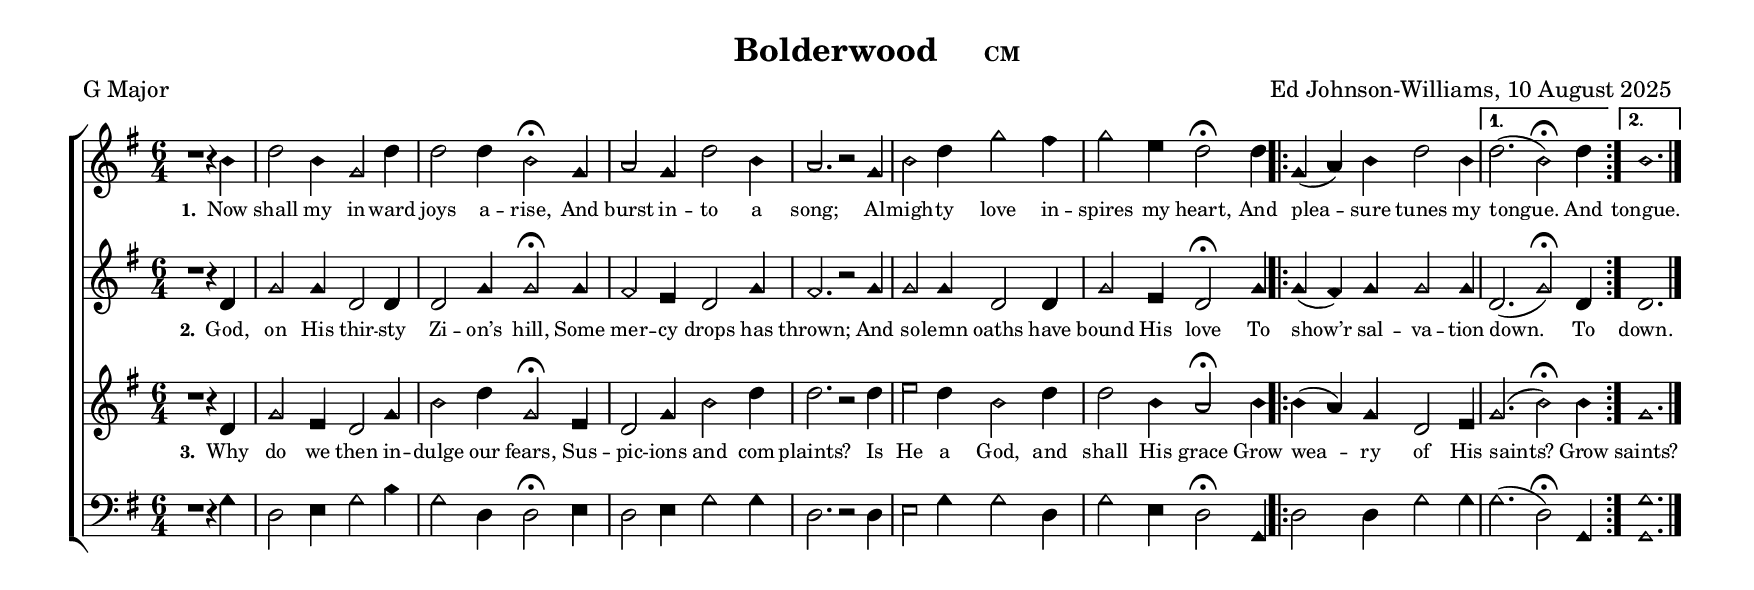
\language "espanol"
\version "2.24.0"
#(set-default-paper-size "a4landscape")
\include "articulate.ly"


%%%%%% Sacred Harp Simplified Template v1.0 %%%%%%
% Ed Johnson-Williams - Fast typesetting from paper
%
% HOW TO USE THIS TEMPLATE:
% 1. Change songKey (line 39) to set the key - examples provided
% 2. Update song info (lines 40-42): title, meter, composer
% 3. Update meter = "G Major" (line 54) to show the key name
% 4. Enter music in the four voice sections (always in C major)
% 5. Add lyrics to verseOne and verseTwo sections

%
% QUICK TIPS:
% - Always write music as if in C major (do, re, mi, fa, sol, la, si)
% - The transpose happens automatically based on songKey
% - All parts sing same lyrics - placement under treble/tenor for good spacing
% - For minor keys: set songKey AND uncomment \minor in global
%
% KEY TRANSPOSITION EXAMPLES (change in ONE place only):
% C major:  \transpose do do    (no change - default)
% G major:  \transpose do sol
% F major:  \transpose do fa
% D major:  \transpose do re
% Bb major: \transpose do sib
% Eb major: \transpose do mib
% A major:  \transpose do la
%
% MINOR KEYS:
% A minor:  \transpose do la   (then use \minor in global)
% E minor:  \transpose do mi   (then use \minor in global)
% D minor:  \transpose do re   (then use \minor in global)
% C minor:  \transpose do do   (then use \minor in global)
% G minor:  \transpose do sol  (then use \minor in global)

%%%%%% QUICK SETTINGS %%%%%%
songKey = sol  % Change this to set key (see examples above)
songTitle = "Bolderwood"
songMeter = "CM"
songComposer = "Ed Johnson-Williams, 10 August 2025"

\paper {
  page-count = #1
  system-count = #1
  system-system-spacing = #'((basic-distance . 0) (padding . 6))
  top-margin = 0.5\in

}

\header {
  title = \markup{ \bold \smaller #songTitle "   " \small{#songMeter }}
  arranger = #songComposer
  meter = "G Major"  % Update this manually to match songKey
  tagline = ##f
}

global = {
  \key do \major
  % \minor        % Uncomment for minor keys but leave the \major aboe
  \aikenHeads     % or \sacredHarpHeads for 4-shape
  \numericTimeSignature
  \time 6/4       % Change as needed
  \defineBarLine ";" #'("|" ";" " ")
  \defineBarLine ";." #'("|" ";." ";.")
  \defineBarLine ".;" #'("|" ".;" ".;")
  \defineBarLine ".." #'(".." ".." "..")
  \defineBarLine ";.." #'(";.." ";.." ";..")
  \defineBarLine ";.;" #'(";.;" ";.;" ";.;")
  \autoBeamOff
}

%%%%%%% MUSIC %%%%%%%%%
% Write all music in C major (do, re, mi, fa, sol, la, si)
% The songKey transpose will handle the actual key
%
% HELPFUL PATTERNS:
% Repeats:     \repeat volta 2 { music }
% Mid-bar:     \bar ";"
% Line break:  \break (after A section)
% Slurs:       do8[re8] or do4(re4)
% Ties:        do4~ do4

trebleMusic = \relative do' {
  % === A SECTION ===

  r1 r4 mi4 |

  sol2 mi4 do2 sol'4 |
  sol2 sol4 mi2\fermata do4 |
  re2 do4 sol'2 mi4 | \break
  re2. r2 do4|
  mi2 sol4 do2 si4 |
  do2 la4 sol2\fermata sol4  | \bar ".|:"

  \repeat volta 2 {
    do,4(re) mi sol2 mi4 |
  }
  \alternative {
    { sol2.(mi2)\fermata sol4 | }
    { mi1. | }
  }




  % === B SECTION ===
  % Add B section music here
  \bar ".."
}

altoMusic = \relative do' {
  % === A SECTION ===

  r1 r4 sol4 |

  do2 do4 sol2 sol4 |
  sol2 do4 do2\fermata do4 |
  si2 la4 sol2 do4 |
  si2. r2 do4 |
  do2 do4 sol2 sol4 |
  do2 la4 sol2\fermata do4 | \bar ".|:"

  \repeat volta 2 {
    do4(si) do do2 do4 |
  }
  \alternative {
    { sol2.(do2)\fermata sol4 | }
    { sol1. | }
  }



  % === B SECTION ===
  % Add B section music here
}

tenorMusic = \relative do' {
  % === A SECTION ===
  r1 r4 sol4 |
  do2 la4 sol2 do4 |
  mi2 sol4 do,2\fermata la4 |
  sol2 do4 mi2 sol4 |
  sol2. r2 sol4 |
  la2 sol4 mi2 sol4 |
  sol2 mi4 re2\fermata mi4 | \bar ".|:"

  \repeat volta 2 {
    mi4(re) do sol2 la4 |
  }
  \alternative {
    { do2.(mi2)\fermata mi4 | }
    { do1. | }
  }

  % === B SECTION ===
  % Add B section music here
  \bar "|."
}

bassMusic = \relative do {
  % === A SECTION ===
  r1 r4 do4 |
  sol2 la4 do2 mi4|
  do2 sol4 sol2\fermata la4 |
  sol2 la4 do2 do4 |
  sol2. r2 sol4 |
  la2 do4 do2 sol4 |
  do2 la4 sol2\fermata do,4 | \bar ".|:"

  \repeat volta 2 {
    sol'2 sol4 do2 do4 |
  }
  \alternative {
    { do2.(sol2)\fermata do,4 | }
    { <do do'>1. | }
  }




  % === B SECTION ===
  % Add B section music here
}

%%%%%%% LYRICS %%%%%%%%%

verseOne = \lyricmode {
  \tiny
  % Verse 1 lyrics
  Now shall my in -- ward joys a -- rise,
  And burst in -- to a song;
  Al -- migh -- ty love in -- spires my heart,
  And plea -- sure tunes my tongue.
  And
  tongue.

}

verseTwo = \lyricmode {
  \tiny
  % Verse 2 lyrics
  God, on His thir -- sty Zi -- on’s hill,
  Some mer -- cy drops has thrown;
  And so -- lemn oaths have bound His love
  To show’r sal -- va -- tion down.
  To
  down.


}

% Additional verses if needed
verseThree = \lyricmode {
  \tiny
  % Verse 3 lyrics if needed
  Why do we then in -- dulge our fears,
  Sus -- pic -- ions and com -- plaints?
  Is He a God, and shall His grace
  Grow wea -- ry of His saints?
  Grow
  saints?
}

verseFour = \lyricmode {
  \tiny
  % Verse 4 lyrics if needed
}

%%%%%%% SCORE %%%%%%%%%
% Main music content (defined once, used for both print and MIDI)
musicContent = {
  \new ChoirStaff <<
    \new Staff = treble <<
      \new Voice = "treble" {
        \global
        \trebleMusic
      }
      \new Lyrics \lyricsto "treble" { \set stanza = "1." \verseOne }
      % Uncomment for additional verses under treble:
      % \new Lyrics \lyricsto "treble" { \set stanza = "3." \verseThree }
    >>

    \new Staff = alto <<
      \new Voice = "alto" {
        \global
        \altoMusic
      }
      % Uncomment for verse 2 under alto (common pattern):
      \new Lyrics \lyricsto "alto" { \set stanza = "2." \verseTwo }
    >>

    \new Staff = tenor <<
      \new Voice = "tenor" {
        \global
        \tenorMusic
      }
      %\new Lyrics \lyricsto "tenor" { \set stanza = "2." \verseTwo }
      % Uncomment for verse 3 under tenor:
      \new Lyrics \lyricsto "tenor" { \set stanza = "3." \verseThree }
    >>

    \new Staff = bass <<
      \clef bass
      \new Voice = "bass" {
        \global
        \bassMusic
      }
      % Uncomment for lyrics under bass (less common):
      % \new Lyrics \lyricsto "bass" { \set stanza = "4." \verseFour }
    >>
  >>
}

% Score for printing
\score {
  % SINGLE TRANSPOSE for all voices - change songKey at top
  \transpose do \songKey {
    \musicContent
  }

  \layout {
    indent = 0\cm
    \context {
      \Score
      \remove "Bar_number_engraver"
      \override TimeSignature.break-visibility = ##(#f #t #t)
      \override NoteHead.font-size = #1
      startRepeatBarType = #";"
      endRepeatBarType = #";."
      doubleRepeatBarType = ";.;"
    }
  }
}

% Score for MIDI (reuses musicContent with octave doubling)
\score {
  \articulate \unfoldRepeats {
    \transpose do \songKey {
      <<
        \musicContent
        % Octave doubling for richer MIDI sound
        \new Staff { \global \transpose do do, { \trebleMusic } }
        \new Staff { \global \transpose do do, { \tenorMusic } }
      >>
    }
  }

  \midi {
    \context {
      \Score
      tempoWholesPerMinute = #(ly:make-moment 100 4)
    }

    \context {
      \Staff
      midiInstrument = #"acoustic grand"
    }
  }
}


